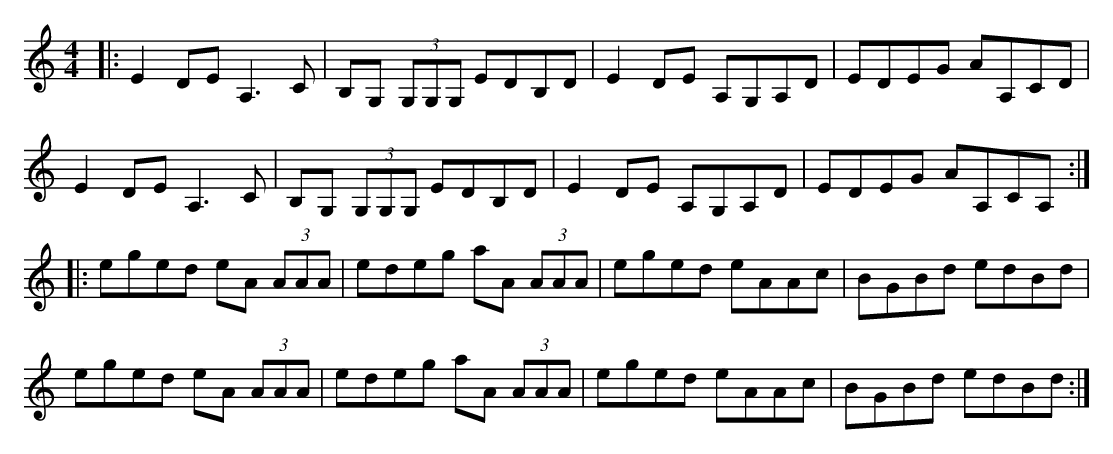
X:1
M:4/4
K:Amin
|:E2 DE A,3 C|B,G, (3G,G,G, EDB,D|E2 DE A,G,A,D|EDEG AA,CD|
E2 DE A,3 C|B,G, (3G,G,G, EDB,D|E2 DE A,G,A,D|EDEG AA,CA,:|
|:eged eA (3AAA|edeg aA (3AAA|eged eAAc|BGBd edBd|
eged eA (3AAA|edeg aA (3AAA|eged eAAc|BGBd edBd:|
